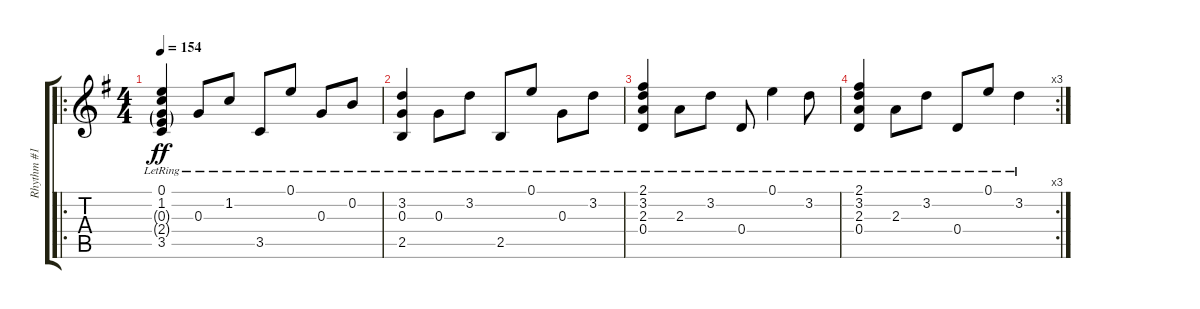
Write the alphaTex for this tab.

\track ("Rhythm #1" "Rhythm #1") {instrument acousticguitarsteel}
\staff {score tabs}
\tuning (E4 B3 G3 D3 A2 E2) {hide}
\ro
\ts (4 4)
\tempo 154
\clef g2
\ks g
(0.1{lr} 1.2{lr} 0.3{g lr} 2.4{g lr} 3.5{lr}).4{dy ff} 0.3{lr}.8 1.2{lr}.8 3.5{lr}.8 0.1{lr}.8 0.3{lr}.8 0.2{lr}.8 |
(3.2{lr} 0.3{lr} 2.5{lr}).4 0.3{lr}.8 3.2{lr}.8 2.5{lr}.8 0.1{lr}.8 0.3{lr}.8 3.2{lr}.8 |
(2.1{lr} 3.2{lr} 2.3{lr} 0.4{lr}).4 2.3{lr}.8 3.2{lr}.8 0.4{lr}.8 0.1{lr}.4 3.2{lr}.8 |
\rc 3
(2.1{lr} 3.2{lr} 2.3{lr} 0.4{lr}).4 2.3{lr}.8 3.2{lr}.8 0.4{lr}.8 0.1{lr}.8 3.2{lr}.4
